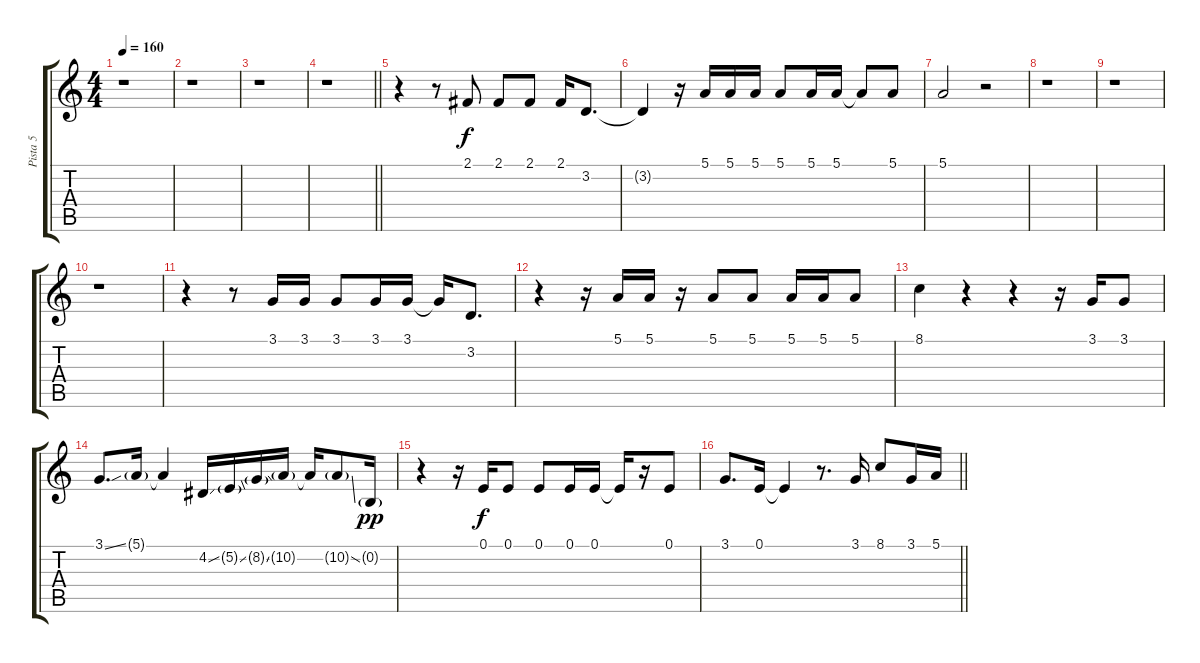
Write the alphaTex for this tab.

\track ("Pista 5" "Pista 5") {instrument lead2sawtooth}
\staff {score tabs}
\tuning (E4 B3 G3 D3 A2 E2) {hide}
\ts (4 4)
\tempo 160
\clef g2
\ks c
r.1{dy f} |
r.1 |
r.1 |
\barLineRight lightlight
r.1 |
r.4 r.8 2.1.8 2.1.8 2.1.8 2.1.16 3.2.8{d} |
3.2{t}.4 r.16 5.1.16 5.1.16 5.1.16 5.1.8 5.1.16 5.1.16 5.1{t}.8 5.1.8 |
5.1.2 r.2 |
r.1 |
r.1 |
r.1 |
r.4 r.8 3.1.16 3.1.16 3.1.8 3.1.16 3.1.16 3.1{t}.16 3.2.8{d} |
r.4 r.16 5.1.16 5.1.16 r.16 5.1.8 5.1.8 5.1.16 5.1.16 5.1.8 |
8.1.4 r.4 r.4 r.16 3.1.16 3.1.8 |
3.1{ss}.8{d} 5.1{g}.16 5.1{t}.4 4.2{ss}.16 5.2{ss g}.16 8.2{ss g}.16 10.2{g}.16 10.2{t}.16 10.2{ss g}.8 0.2{g}.16{dy pp} |
r.4 r.16 0.1.16{dy f} 0.1.8 0.1.8 0.1.16 0.1.16 0.1{t}.16 r.16 0.1.8 |
\barLineRight lightlight
3.1.8{d} 0.1.16 0.1{t}.4 r.8{d} 3.1.16 8.1.8 3.1.16 5.1.16
